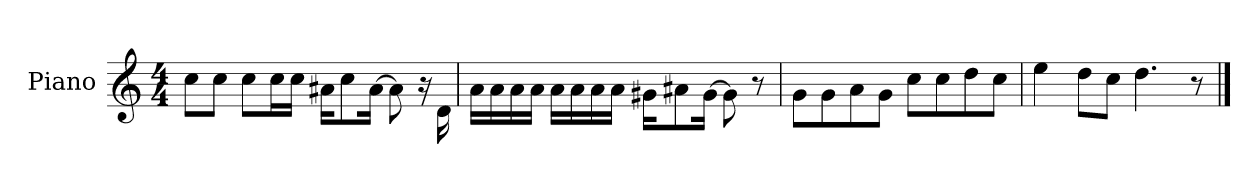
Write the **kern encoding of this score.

**kern
*part1
*staff1
*I"Piano
*I'Pno.
*clefG2
*k[]
*M4/4
=1
8cc\L
8cc\J
8cc\L
16cc\L
16cc\JJ
16a#X\KL
8cc\
[16a#\Jk
8a#\]
16r
16d\
=2
16a\LL
16a\
16a\
16a\JJ
16a\LL
16a\
16a\
16a\JJ
16g#X\KL
8a#X\
[16g#\Jk
8g#\]
8r
=3
8g\L
8g\
8a\
8g\J
8cc\L
8cc\
8dd\
8cc\J
=4
4ee\
8dd\L
8cc\J
4.dd\
8r
==
*-
